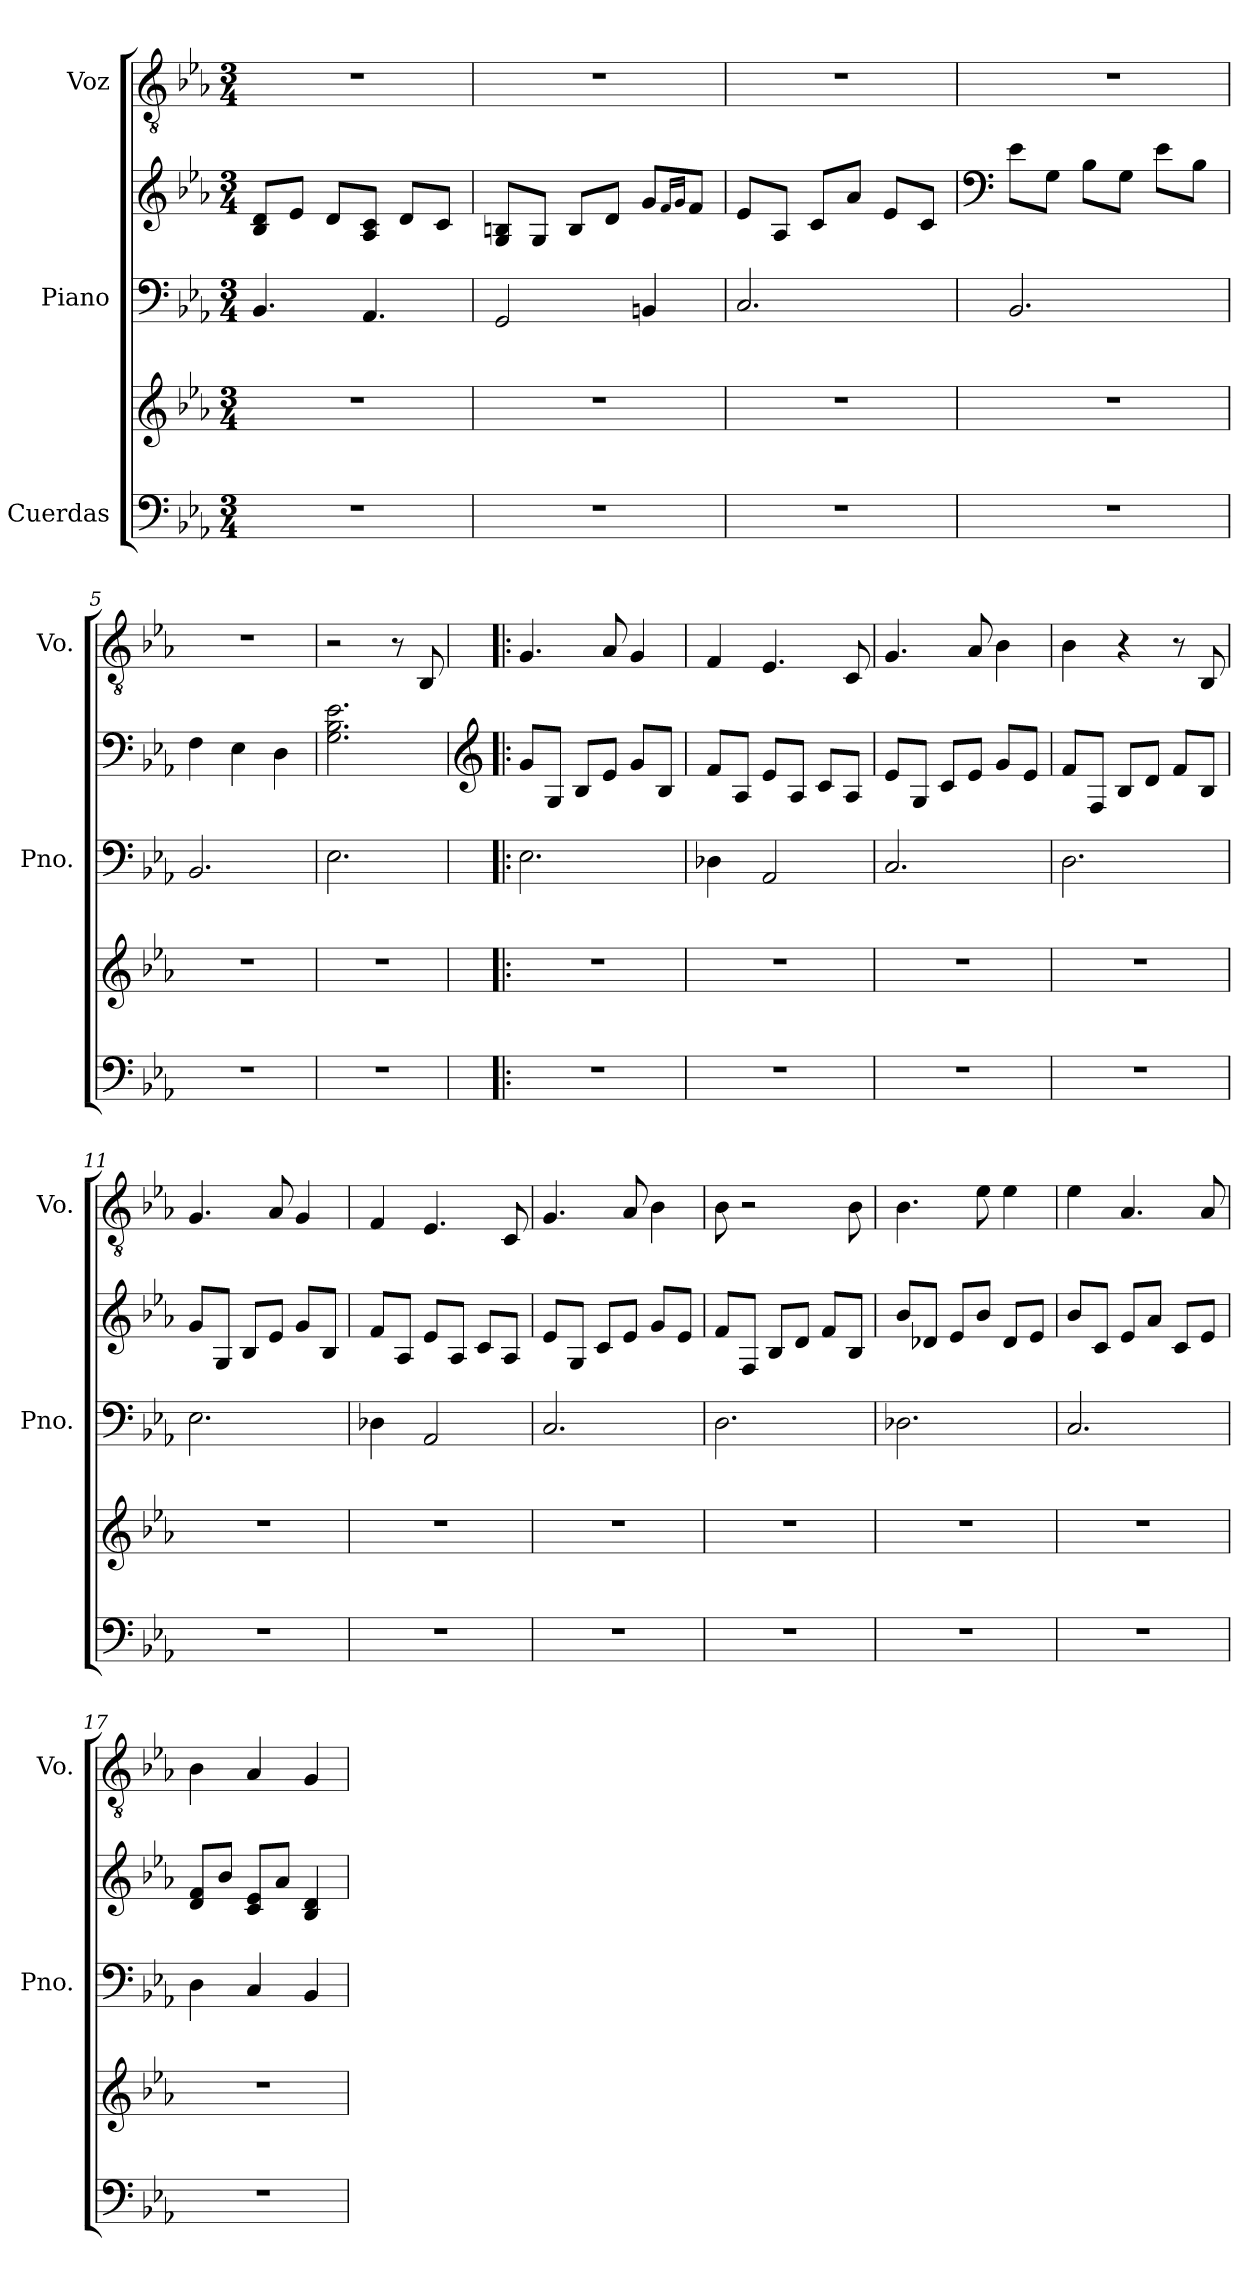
**kern	**kern	**kern	**kern	**kern
*part3	*part3	*part2	*part2	*part1
*staff5	*staff4	*staff3	*staff2	*staff1
*I"Cuerdas	*	*I"Piano	*	*I"Voz
*	*	*I'Pno.	*	*I'Vo.
*clefF4	*clefG2	*clefF4	*clefG2	*clefGv2
*k[b-e-a-]	*k[b-e-a-]	*k[b-e-a-]	*k[b-e-a-]	*k[b-e-a-]
*M3/4	*M3/4	*M3/4	*M3/4	*M3/4
*MM115	*MM115	*MM115	*MM115	*MM115
=1	=1	=1	=1	=1
2.r	2.r	4.BB-/	8B-/ 8d/L	2.r
.	.	.	8e-/J	.
.	.	.	8d/L	.
.	.	4.AA-/	8A-/ 8c/J	.
.	.	.	8d/L	.
.	.	.	8c/J	.
=2	=2	=2	=2	=2
2.r	2.r	2GG/	8G/ 8Bn/L	2.r
.	.	.	8G/J	.
.	.	.	8B/L	.
.	.	.	8d/J	.
.	.	4BBn/	8g/L	.
.	.	.	16qf/LL	.
.	.	.	16qg/JJ	.
.	.	.	8f/J	.
=3	=3	=3	=3	=3
2.r	2.r	2.C/	8e-/L	2.r
.	.	.	8A-/J	.
.	.	.	8c/L	.
.	.	.	8a-/J	.
.	.	.	8e-/L	.
.	.	.	8c/J	.
=4	=4	=4	=4	=4
*	*	*	*clefF4	*
2.r	2.r	2.BB-/	8e-\L	2.r
.	.	.	8G\J	.
.	.	.	8B-\L	.
.	.	.	8G\J	.
.	.	.	8e-\L	.
.	.	.	8B-\J	.
=5	=5	=5	=5	=5
2.r	2.r	2.BB-/	4F\	2.r
.	.	.	4E-\	.
.	.	.	4D\	.
!!LO:LB:g=z
=6	=6	=6	=6	=6
2.r	2.r	2.E-\	2.G\ 2.B-\ 2.e-\	2r
.	.	.	.	8r
.	.	.	.	8BB-/
=7!|:	=7!|:	=7!|:	=7!|:	=7!|:
*	*	*	*clefG2	*
2.r	2.r	2.E-\	8g/L	4.G/
.	.	.	8G/J	.
.	.	.	8B-/L	.
.	.	.	8e-/J	8A-/
.	.	.	8g/L	4G/
.	.	.	8B-/J	.
=8	=8	=8	=8	=8
2.r	2.r	4D-X\	8f/L	4F/
.	.	.	8A-/J	.
.	.	2AA-/	8e-/L	4.E-/
.	.	.	8A-/J	.
.	.	.	8c/L	.
.	.	.	8A-/J	8C/
=9	=9	=9	=9	=9
2.r	2.r	2.C/	8e-/L	4.G/
.	.	.	8G/J	.
.	.	.	8c/L	.
.	.	.	8e-/J	8A-/
.	.	.	8g/L	4B-\
.	.	.	8e-/J	.
=10	=10	=10	=10	=10
2.r	2.r	2.D\	8f/L	4B-\
.	.	.	8F/J	.
.	.	.	8B-/L	4r
.	.	.	8d/J	.
.	.	.	8f/L	8r
.	.	.	8B-/J	8BB-/
!!LO:LB:g=z
=11	=11	=11	=11	=11
2.r	2.r	2.E-\	8g/L	4.G/
.	.	.	8G/J	.
.	.	.	8B-/L	.
.	.	.	8e-/J	8A-/
.	.	.	8g/L	4G/
.	.	.	8B-/J	.
=12	=12	=12	=12	=12
2.r	2.r	4D-X\	8f/L	4F/
.	.	.	8A-/J	.
.	.	2AA-/	8e-/L	4.E-/
.	.	.	8A-/J	.
.	.	.	8c/L	.
.	.	.	8A-/J	8C/
=13	=13	=13	=13	=13
2.r	2.r	2.C/	8e-/L	4.G/
.	.	.	8G/J	.
.	.	.	8c/L	.
.	.	.	8e-/J	8A-/
.	.	.	8g/L	4B-\
.	.	.	8e-/J	.
=14	=14	=14	=14	=14
2.r	2.r	2.D\	8f/L	8B-\
.	.	.	8F/J	2r
.	.	.	8B-/L	.
.	.	.	8d/J	.
.	.	.	8f/L	.
.	.	.	8B-/J	8B-\
=15	=15	=15	=15	=15
2.r	2.r	2.D-X\	8b-/L	4.B-\
.	.	.	8d-X/J	.
.	.	.	8e-/L	.
.	.	.	8b-/J	8e-\
.	.	.	8d-/L	4e-\
.	.	.	8e-/J	.
!!LO:LB:g=z
=16	=16	=16	=16	=16
2.r	2.r	2.C/	8b-/L	4e-\
.	.	.	8c/J	.
.	.	.	8e-/L	4.A-/
.	.	.	8a-/J	.
.	.	.	8c/L	.
.	.	.	8e-/J	8A-/
=17	=17	=17	=17	=17
2.r	2.r	4D\	8d/ 8f/L	4B-\
.	.	.	8b-/J	.
.	.	4C/	8c/ 8e-/L	4A-/
.	.	.	8a-/J	.
.	.	4BB-/	4B-/ 4d/	4G/
=	=	=	=	=
*-	*-	*-	*-	*-
